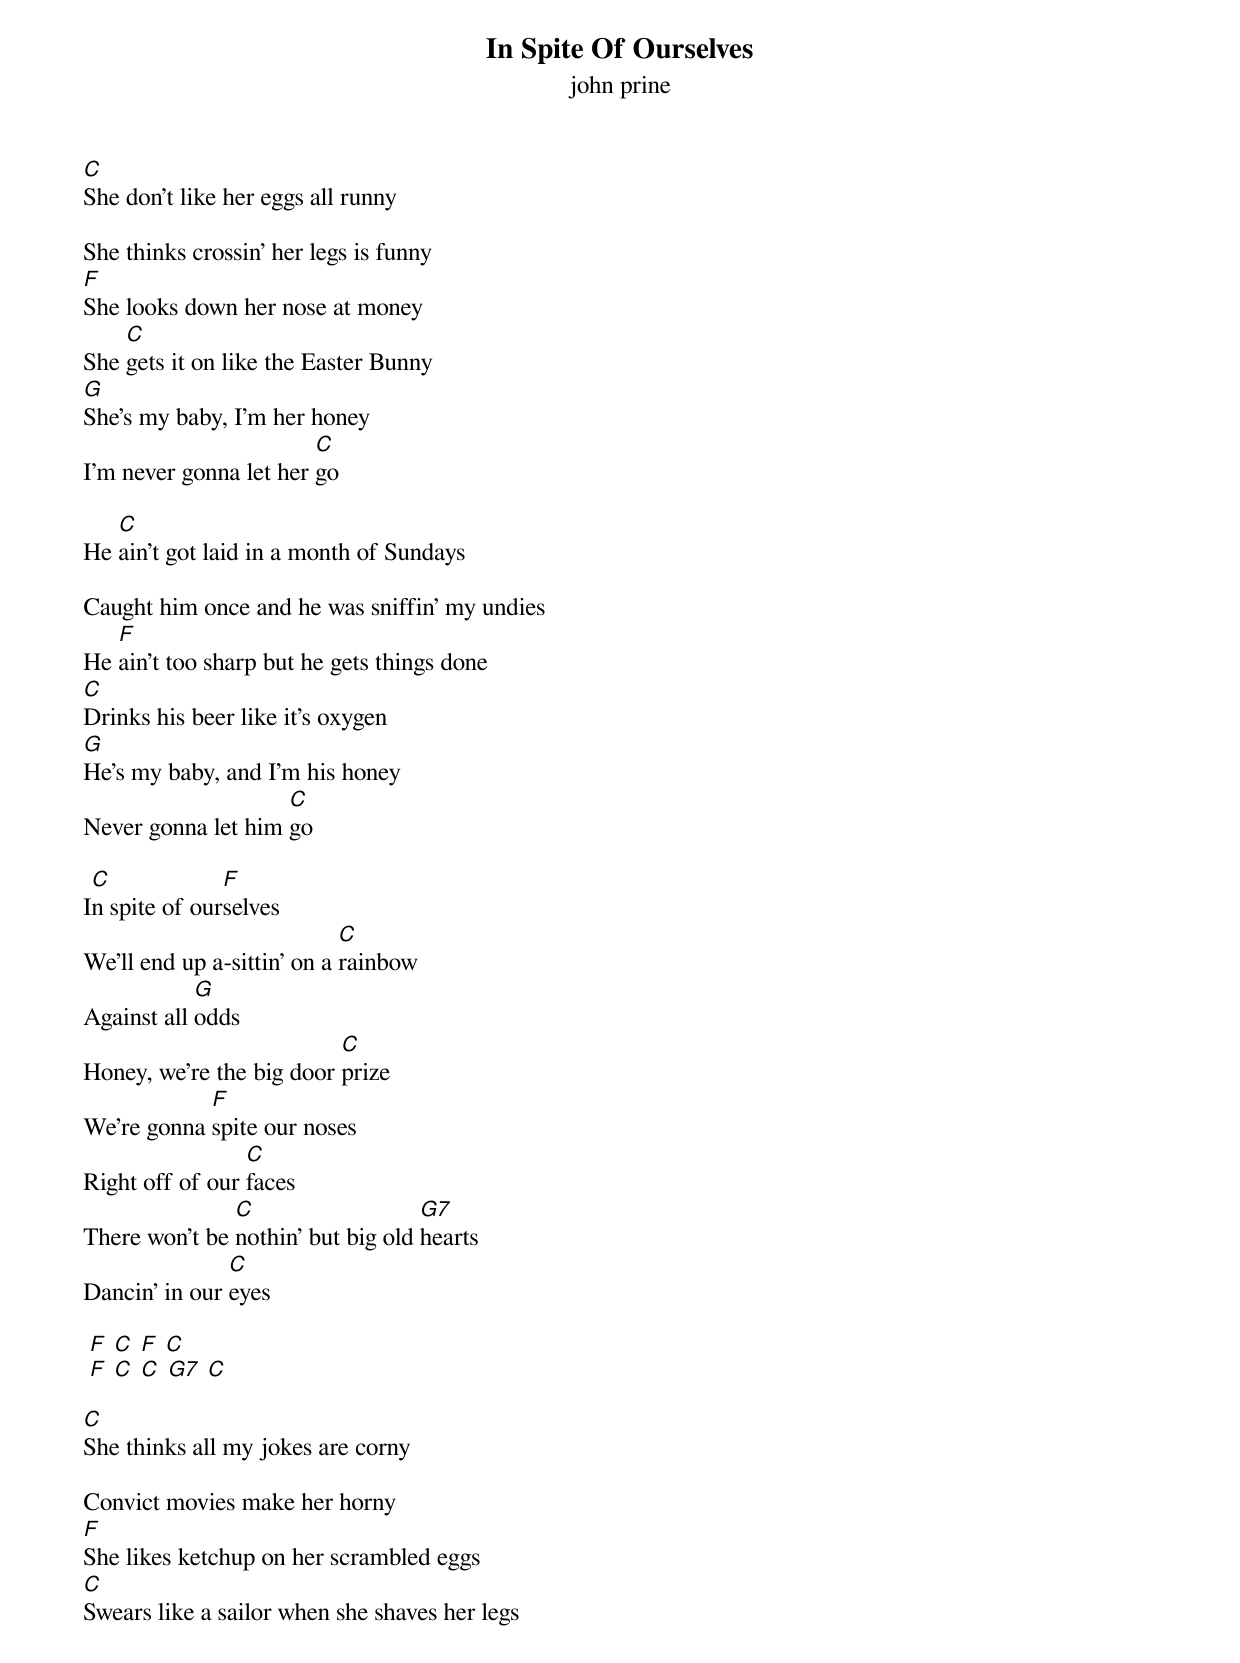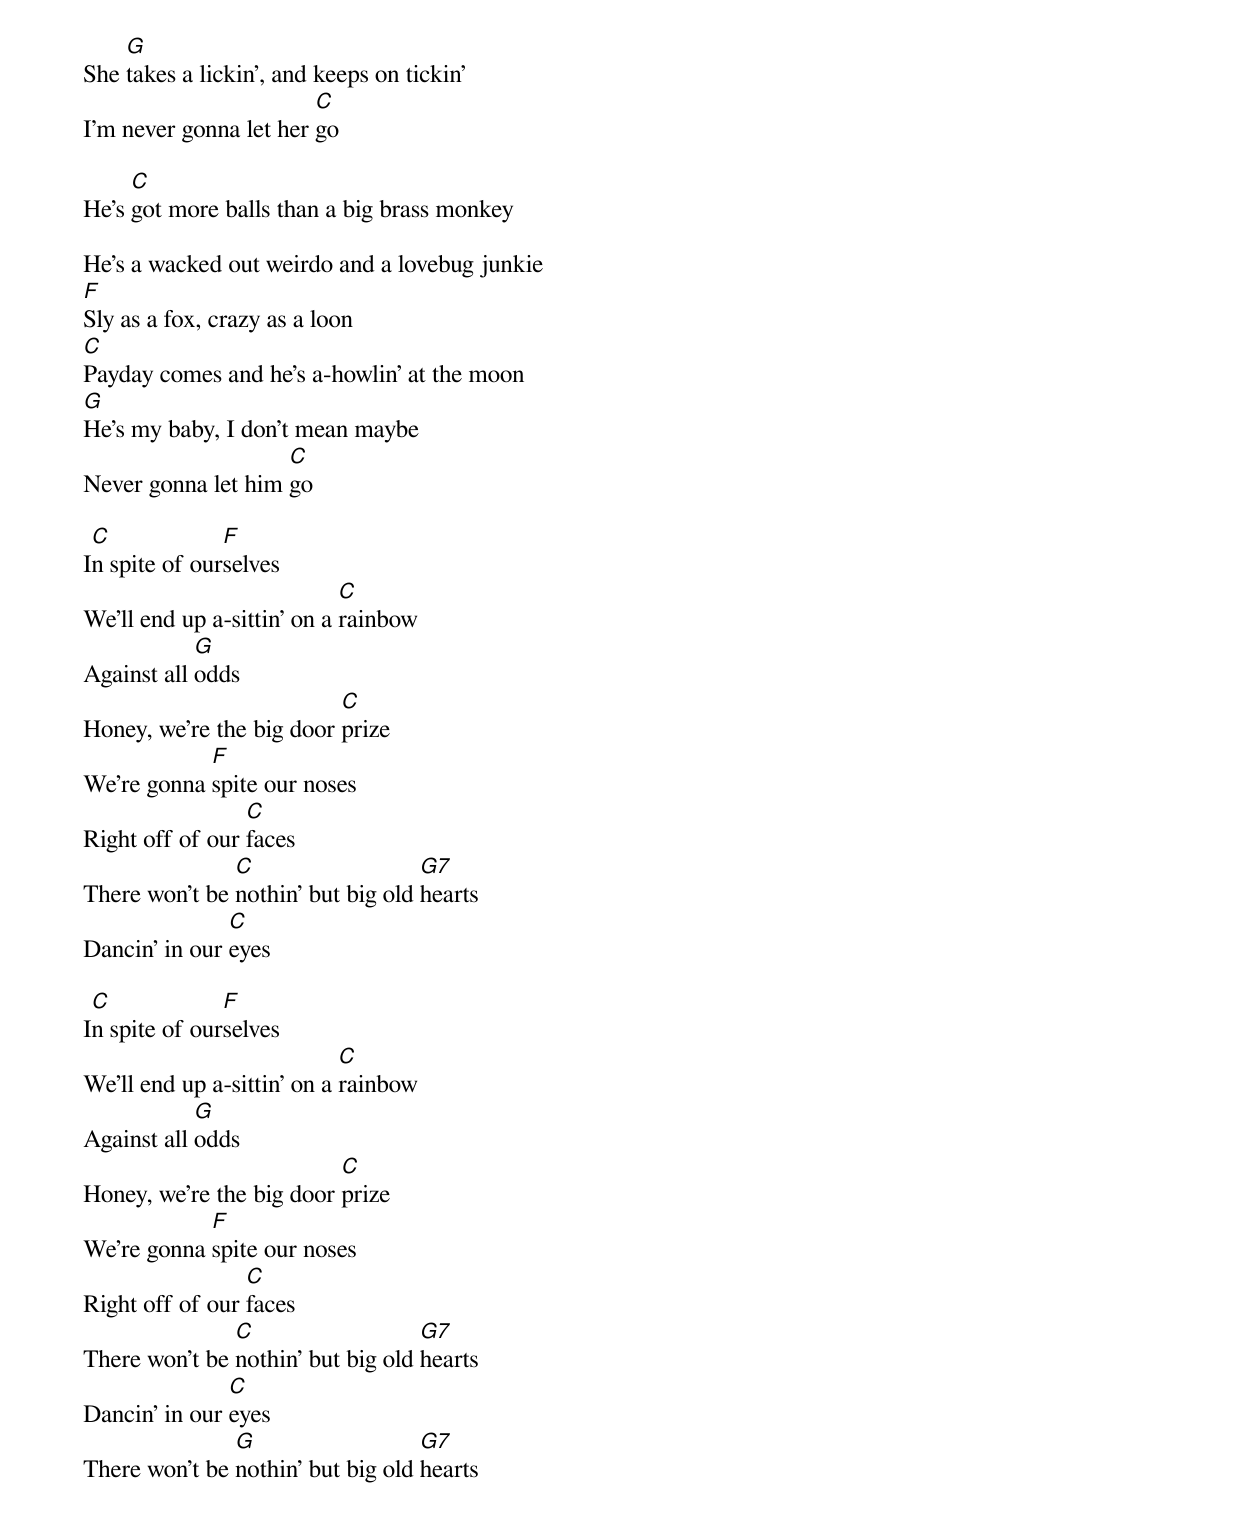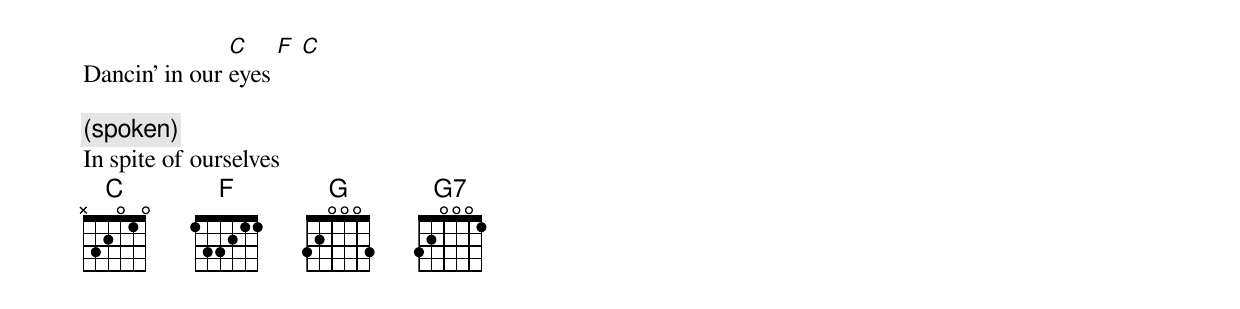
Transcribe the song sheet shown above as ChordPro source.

{title: In Spite Of Ourselves}
{subtitle: john prine}

[C]She don't like her eggs all runny

She thinks crossin' her legs is funny
[F]She looks down her nose at money
She [C]gets it on like the Easter Bunny
[G]She's my baby, I'm her honey
I'm never gonna let her [C]go

He [C]ain't got laid in a month of Sundays

Caught him once and he was sniffin' my undies
He [F]ain't too sharp but he gets things done
[C]Drinks his beer like it's oxygen
[G]He's my baby, and I'm his honey
Never gonna let him [C]go

I[C]n spite of our[F]selves
We'll end up a-sittin' on a [C]rainbow
Against all [G]odds
Honey, we're the big door [C]prize
We're gonna [F]spite our noses
Right off of our [C]faces
There won't be [C]nothin' but big old [G7]hearts
Dancin' in our [C]eyes

 [F] [C] [F] [C]
 [F] [C] [C] [G7] [C]

[C]She thinks all my jokes are corny

Convict movies make her horny
[F]She likes ketchup on her scrambled eggs
[C]Swears like a sailor when she shaves her legs
She [G]takes a lickin', and keeps on tickin'
I'm never gonna let her [C]go

He's [C]got more balls than a big brass monkey

He's a wacked out weirdo and a lovebug junkie
[F]Sly as a fox, crazy as a loon
[C]Payday comes and he's a-howlin' at the moon
[G]He's my baby, I don't mean maybe
Never gonna let him [C]go

I[C]n spite of our[F]selves
We'll end up a-sittin' on a [C]rainbow
Against all [G]odds
Honey, we're the big door [C]prize
We're gonna [F]spite our noses
Right off of our [C]faces
There won't be [C]nothin' but big old [G7]hearts
Dancin' in our [C]eyes

I[C]n spite of our[F]selves
We'll end up a-sittin' on a [C]rainbow
Against all [G]odds
Honey, we're the big door [C]prize
We're gonna [F]spite our noses
Right off of our [C]faces
There won't be [C]nothin' but big old [G7]hearts
Dancin' in our [C]eyes
There won't be [G]nothin' but big old [G7]hearts
Dancin' in our [C]eyes [F] [C]

{c:(spoken)}
In spite of ourselves
